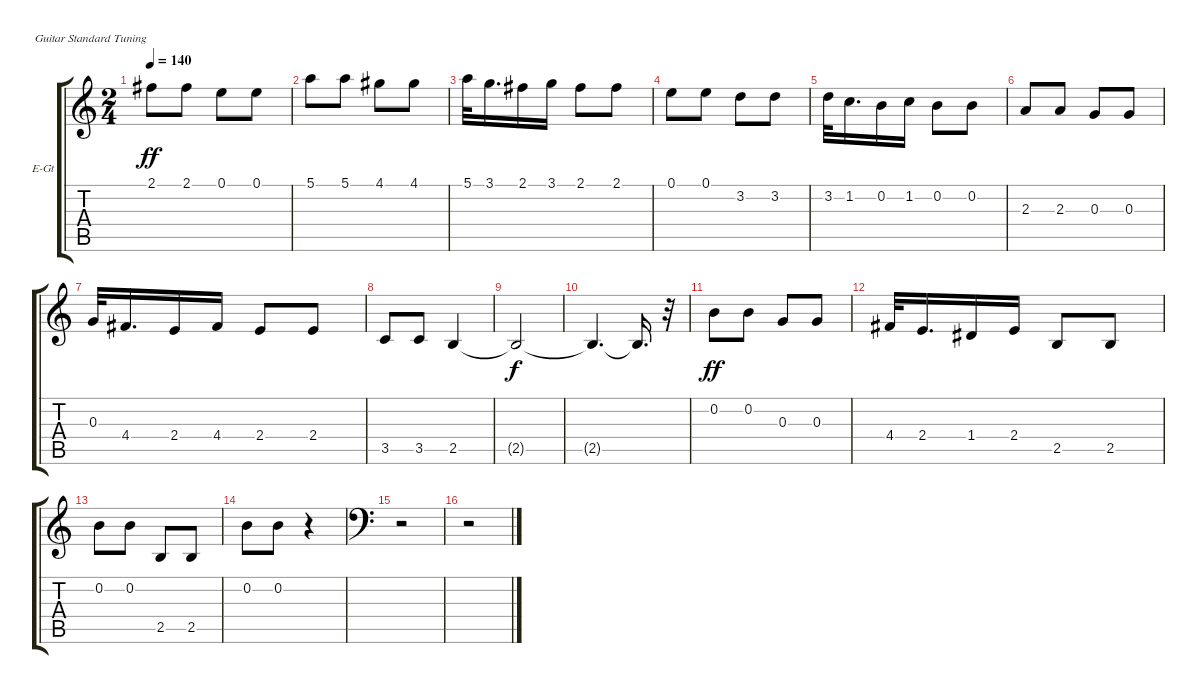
\bracketExtendMode groupsimilarinstruments
\firstSystemTrackNameOrientation horizontal
\otherSystemsTrackNameOrientation horizontal
\track ("Guitar 4/5" "E-Gt") {instrument distortionguitar}
\staff {score tabs}
\tuning (E4 B3 G3 D3 A2 E2)
\ts (2 4)
\tempo 140
\clef g2
\scale
0.333333
\ks c
2.1.8{dy ff} 2.1.8 0.1.8 0.1.8 |
\scale
0.333333 5.1.8 5.1.8 4.1.8 4.1.8 |
\scale
0.333333 5.1.32 3.1.16{d} 2.1.16 3.1.16 2.1.8 2.1.8 |
\scale
0.333333 0.1.8 0.1.8 3.2.8 3.2.8 |
\scale
0.333333 3.2.32 1.2.16{d} 0.2.16 1.2.16 0.2.8 0.2.8 |
\scale
0.333333 2.3.8 2.3.8 0.3.8 0.3.8 |
\scale
0.333333 0.3.32 4.4.16{d} 2.4.16 4.4.16 2.4.8 2.4.8 |
\scale
0.333333 3.5.8 3.5.8 2.5.4 |
\scale
0.333333 2.5{t}.2{dy f} |
\scale
0.333333 2.5{t}.4{d} 2.5{t}.16{d} r.32 |
\scale
0.333333 0.2.8{dy ff} 0.2.8 0.3.8 0.3.8 |
\scale
0.333333 4.4.32 2.4.16{d} 1.4.16 2.4.16 2.5.8 2.5.8 |
\scale
0.333333 0.2.8 0.2.8 2.5.8 2.5.8 |
\scale
0.333333 0.2.8 0.2.8 r.4 |
\clef f4
\scale
0.333333 r.2 |
\scale
0.333333 r.2
